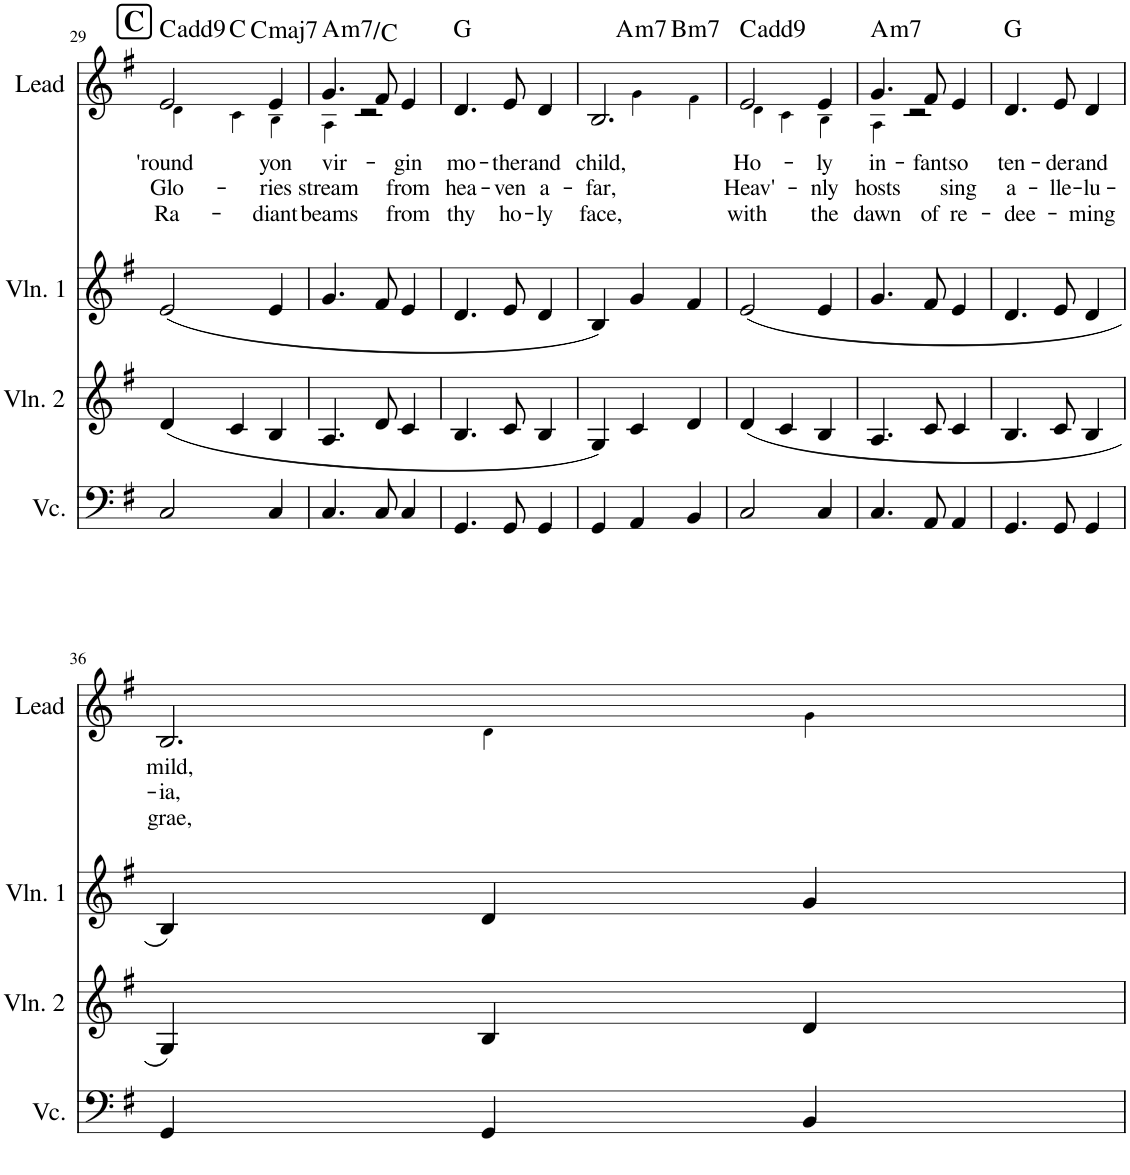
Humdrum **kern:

**kern	**kern	**kern	**kern	**text	**text	**text	**harte
*part4	*part3	*part2	*part1	*part1	*part1	*part1	*part1
*staff4	*staff3	*staff2	*staff1	*staff1	*staff1	*staff1	*
*I"Violoncello	*I"Violin 2	*I"Violin 1	*I"Lead	*	*	*	*
*I'Vc.	*I'Vln. 2	*I'Vln. 1	*I'Lead	*	*	*	*
!!LO:PB:g=z
*clefF4	*clefG2	*clefG2	*clefG2	*	*	*	*
*k[f#]	*k[f#]	*k[f#]	*k[f#]	*	*	*	*
*M3/4	*M3/4	*M3/4	*M3/4	*	*	*	*
!!LO:REH:place=s1:a:B:cj:fs=14:t=C
=29	=29	=29	=29	=29	=29	=29	=29
!	!	!	!	!LO:LY:b	!LO:LY:b	!LO:LY:b	!
*	*	*	*^	*	*	*	*
2C/	(<4d/	(<2e/	2e/	4d!\	'round	Glo-	Ra-	C:maj(9)
.	4c/	.	.	4c!\	.	.	.	C:maj
!	!	!	!	!	!LO:LY:b	!LO:LY:b	!LO:LY:b	!LO:H:kt=maj7
4C/	4B/	4e/	4e/	4B!\	yon	-ries	-diant	C:maj7
=30	=30	=30	=30	=30	=30	=30	=30	=30
!	!	!	!	!	!LO:LY:b	!LO:LY:b	!LO:LY:b	!LO:H:kt=m7
4.C/	4.A/	4.g/	4.g/	4A!\	vir-	stream	beams	A:min7/b3
.	.	.	.	2r	.	.	.	.
8C/	8d/	8f#/	8f#/	.	.	.	.	.
!	!	!	!	!	!LO:LY:b	!LO:LY:b	!LO:LY:b	!
4C/	4c/	4e/	4e/	.	-gin	from	from	.
*	*	*	*v	*v	*	*	*	*
=31	=31	=31	=31	=31	=31	=31	=31
!	!	!	!	!LO:LY:b	!LO:LY:b	!LO:LY:b	!
4.GG/	4.B/	4.d/	4.d/	mo-	hea-	thy	G:maj
!	!	!	!	!LO:LY:b	!LO:LY:b	!LO:LY:b	!
8GG/	8c/	8e/	8e/	-ther	-ven	ho-	.
!	!	!	!	!LO:LY:b	!LO:LY:b	!LO:LY:b	!
4GG/	4B/	4d/	4d/	and	a-	-ly	.
=32	=32	=32	=32	=32	=32	=32	=32
!	!	!	!	!LO:LY:b	!LO:LY:b	!LO:LY:b	!
*	*	*	*^	*	*	*	*
4GG/	4G/)	4B/)	2.B/	4ryy	child,	-far,	face,	.
!	!	!	!	!	!	!	!	!LO:H:kt=m7
4AA/	4c/	4g/	.	4g!\	.	.	.	A:min7
!	!	!	!	!	!	!	!	!LO:H:kt=m7
4BB/	4d/	4f#/	.	4f#!\	.	.	.	B:min7
=33	=33	=33	=33	=33	=33	=33	=33	=33
!	!	!	!	!	!LO:LY:b	!LO:LY:b	!LO:LY:b	!
2C/	(<4d/	(<2e/	2e/	4d!\	Ho-	Heav'-	with	C:maj(9)
.	4c/	.	.	4c!\	.	.	.	.
!	!	!	!	!	!LO:LY:b	!LO:LY:b	!LO:LY:b	!
4C/	4B/	4e/	4e/	4B!\	-ly	-nly	the	.
=34	=34	=34	=34	=34	=34	=34	=34	=34
!	!	!	!	!	!LO:LY:b	!LO:LY:b	!LO:LY:b	!LO:H:kt=m7
4.C/	4.A/	4.g/	4.g/	4A!\	in-	hosts	dawn	A:min7
.	.	.	.	2r	.	.	.	.
!	!	!	!	!	!LO:LY:b	!	!LO:LY:b	!
8AA/	8c/	8f#/	8f#/	.	-fant	.	of	.
!	!	!	!	!	!LO:LY:b	!LO:LY:b	!LO:LY:b	!
4AA/	4c/	4e/	4e/	.	so	sing	re-	.
*	*	*	*v	*v	*	*	*	*
=35	=35	=35	=35	=35	=35	=35	=35
!	!	!	!	!LO:LY:b	!LO:LY:b	!LO:LY:b	!
4.GG/	4.B/	4.d/	4.d/	ten-	a-	-dee-	G:maj
!	!	!	!	!LO:LY:b	!LO:LY:b	!	!
8GG/	8c/	8e/	8e/	-der	-lle-	.	.
!	!	!	!	!LO:LY:b	!LO:LY:b	!LO:LY:b	!
4GG/	4B/	4d/	4d/	and	-lu-	-ming	.
!!LO:LB:g=z
=36	=36	=36	=36	=36	=36	=36	=36
!	!	!	!	!LO:LY:b	!LO:LY:b	!LO:LY:b	!
*	*	*	*^	*	*	*	*
4GG/	4G/)	4B/)	2.B/	4B	mild,	-ia,	grae,	.
4GG/	4B/	4d/	.	4d!\	.	.	.	.
4BB/	4d/	4g/	.	4g!\	.	.	.	.
*	*	*	*v	*v	*	*	*	*
=	=	=	=	=	=	=	=
*-	*-	*-	*-	*-	*-	*-	*-
